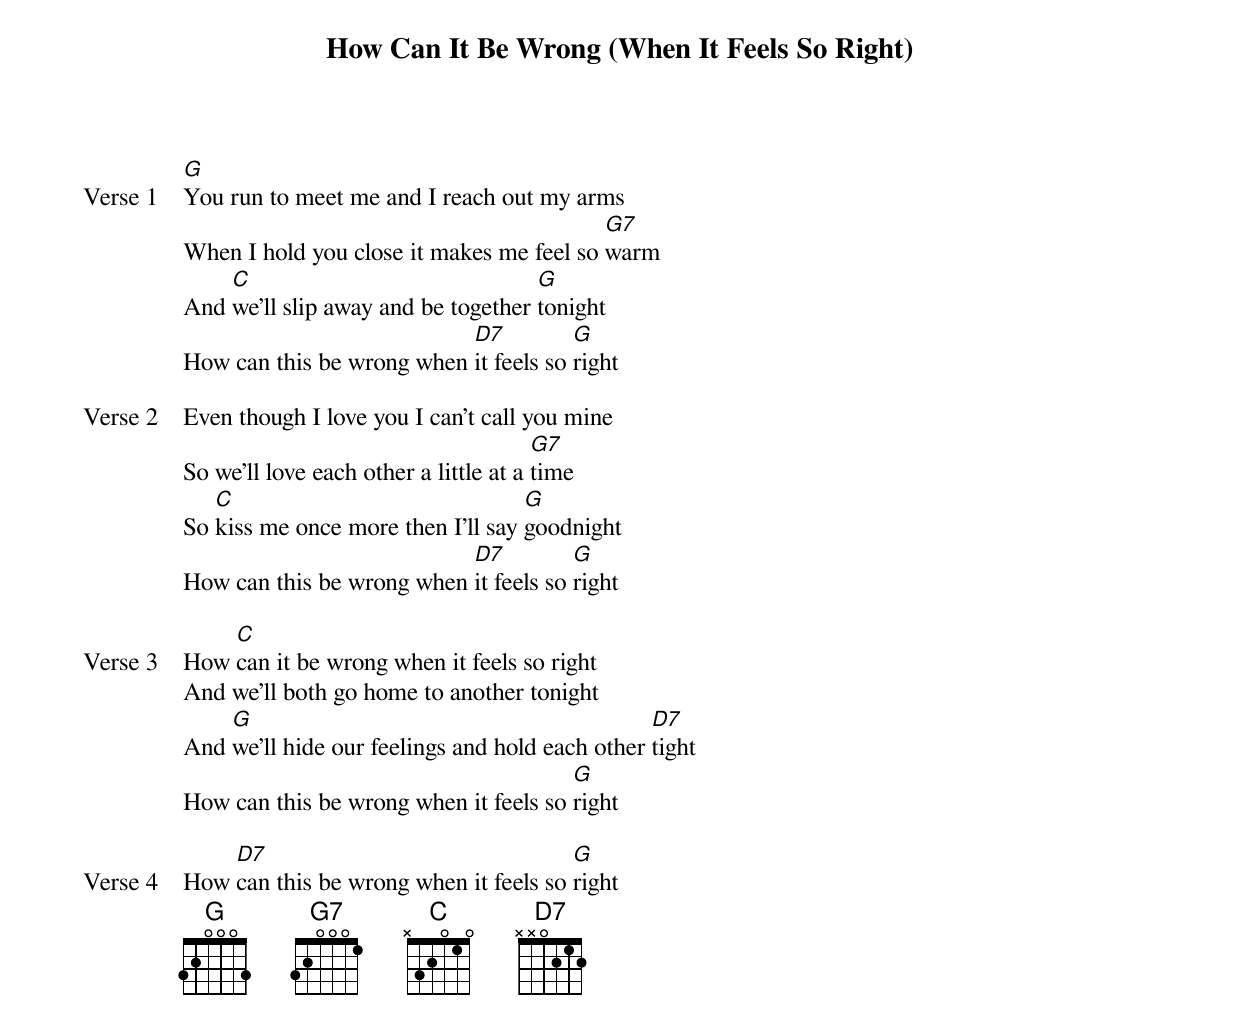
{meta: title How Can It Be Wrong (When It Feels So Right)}
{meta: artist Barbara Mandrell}
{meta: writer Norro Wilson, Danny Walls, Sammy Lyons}

{start_of_verse: Verse 1}
[G]You run to meet me and I reach out my arms
When I hold you close it makes me feel so [G7]warm
And [C]we'll slip away and be together [G]tonight
How can this be wrong when [D7]it feels so [G]right
{end_of_verse}

{start_of_verse: Verse 2}
Even though I love you I can't call you mine
So we'll love each other a little at a [G7]time
So [C]kiss me once more then I'll say [G]goodnight
How can this be wrong when [D7]it feels so [G]right
{end_of_verse}

{start_of_verse: Verse 3}
How [C]can it be wrong when it feels so right
And we'll both go home to another tonight
And [G]we'll hide our feelings and hold each other [D7]tight
How can this be wrong when it feels so [G]right
{end_of_verse}

{start_of_verse: Verse 4}
How [D7]can this be wrong when it feels so [G]right
{end_of_verse}
